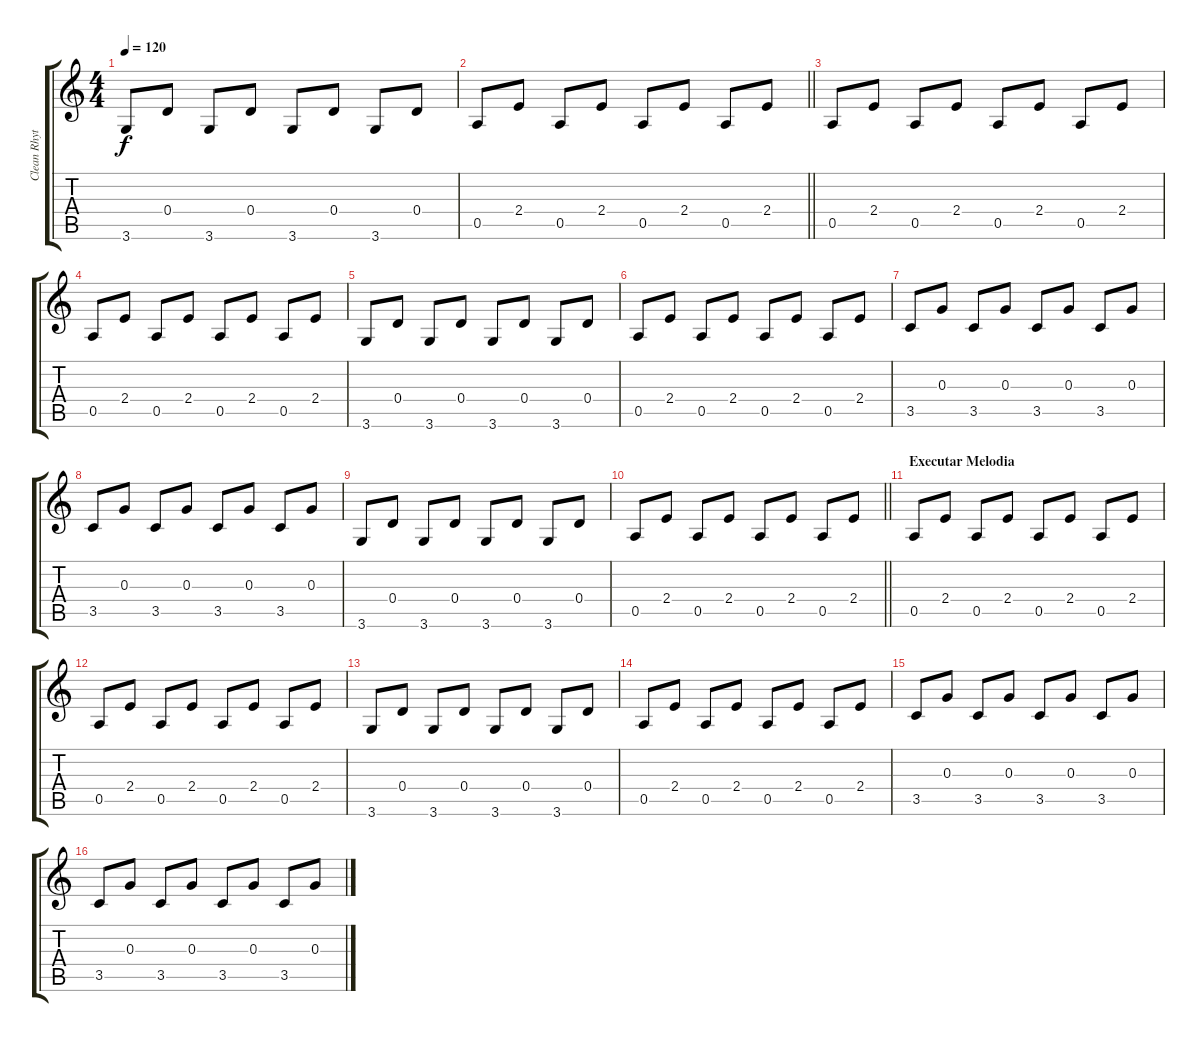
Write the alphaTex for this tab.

\track ("Clean Rhythm 1" "Clean Rhyt") {instrument acousticguitarsteel}
\staff {score tabs}
\tuning (E4 B3 G3 D3 A2 E2) {hide}
\ts (4 4)
\tempo 120
\clef g2
\ks c
3.6.8{dy f} 0.4.8 3.6.8 0.4.8 3.6.8 0.4.8 3.6.8 0.4.8 |
\barLineRight lightlight
0.5.8 2.4.8 0.5.8 2.4.8 0.5.8 2.4.8 0.5.8 2.4.8 |
0.5.8 2.4.8 0.5.8 2.4.8 0.5.8 2.4.8 0.5.8 2.4.8 |
0.5.8 2.4.8 0.5.8 2.4.8 0.5.8 2.4.8 0.5.8 2.4.8 |
3.6.8 0.4.8 3.6.8 0.4.8 3.6.8 0.4.8 3.6.8 0.4.8 |
0.5.8 2.4.8 0.5.8 2.4.8 0.5.8 2.4.8 0.5.8 2.4.8 |
3.5.8 0.3.8 3.5.8 0.3.8 3.5.8 0.3.8 3.5.8 0.3.8 |
3.5.8 0.3.8 3.5.8 0.3.8 3.5.8 0.3.8 3.5.8 0.3.8 |
3.6.8 0.4.8 3.6.8 0.4.8 3.6.8 0.4.8 3.6.8 0.4.8 |
\barLineRight lightlight
0.5.8 2.4.8 0.5.8 2.4.8 0.5.8 2.4.8 0.5.8 2.4.8 |
\section ("" "Executar Melodia")
0.5.8 2.4.8 0.5.8 2.4.8 0.5.8 2.4.8 0.5.8 2.4.8 |
0.5.8 2.4.8 0.5.8 2.4.8 0.5.8 2.4.8 0.5.8 2.4.8 |
3.6.8 0.4.8 3.6.8 0.4.8 3.6.8 0.4.8 3.6.8 0.4.8 |
0.5.8 2.4.8 0.5.8 2.4.8 0.5.8 2.4.8 0.5.8 2.4.8 |
3.5.8 0.3.8 3.5.8 0.3.8 3.5.8 0.3.8 3.5.8 0.3.8 |
3.5.8 0.3.8 3.5.8 0.3.8 3.5.8 0.3.8 3.5.8 0.3.8
